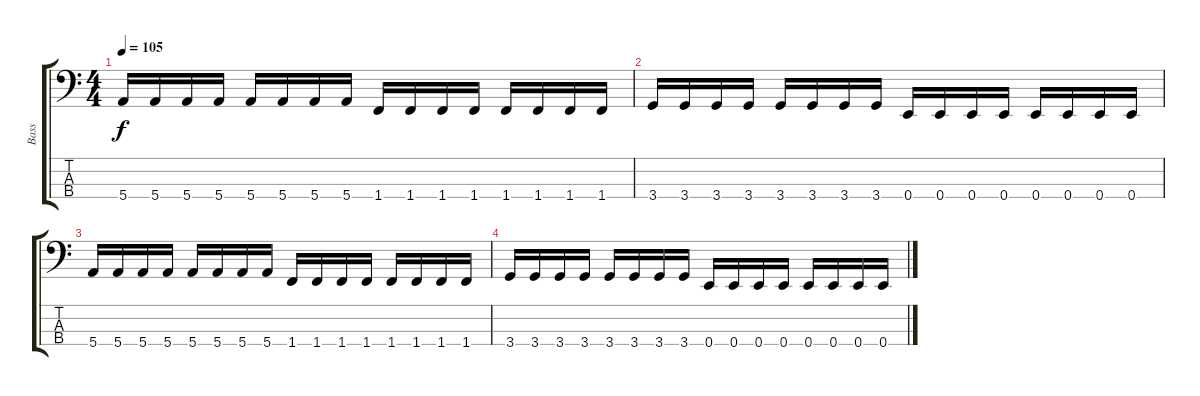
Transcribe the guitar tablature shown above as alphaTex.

\track ("Bass" "Bass") {instrument electricbassfinger}
\staff {score tabs}
\tuning (G2 D2 A1 E1) {hide}
\ts (4 4)
\tempo 105
\clef f4
\ks c
5.4.16{dy f} 5.4.16 5.4.16 5.4.16 5.4.16 5.4.16 5.4.16 5.4.16 1.4.16 1.4.16 1.4.16 1.4.16 1.4.16 1.4.16 1.4.16 1.4.16 |
3.4.16 3.4.16 3.4.16 3.4.16 3.4.16 3.4.16 3.4.16 3.4.16 0.4.16 0.4.16 0.4.16 0.4.16 0.4.16 0.4.16 0.4.16 0.4.16 |
5.4.16 5.4.16 5.4.16 5.4.16 5.4.16 5.4.16 5.4.16 5.4.16 1.4.16 1.4.16 1.4.16 1.4.16 1.4.16 1.4.16 1.4.16 1.4.16 |
3.4.16 3.4.16 3.4.16 3.4.16 3.4.16 3.4.16 3.4.16 3.4.16 0.4.16 0.4.16 0.4.16 0.4.16 0.4.16 0.4.16 0.4.16 0.4.16
